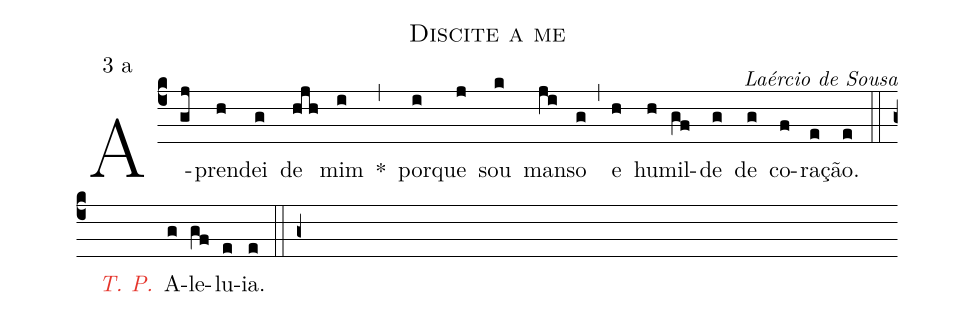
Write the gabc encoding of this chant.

name: Discite a me;
mode: 3;
mode-differentia: a;
commentary: Laércio de Sousa;
%%
(c4)

A(gj)pren(h)dei(g) de(hjh) mim(i) *(,) por(i)que(j) sou(k) man(ji)so(g) (,) e(h) hu(h)mil(gf)de(g) de(g) co(f)ra(e)ção.(e)

(::)

<nlba><c><i>T. P.</i></c>() A</nlba>(g)le(gf)lu(e)ia.(e)

(::g+)
